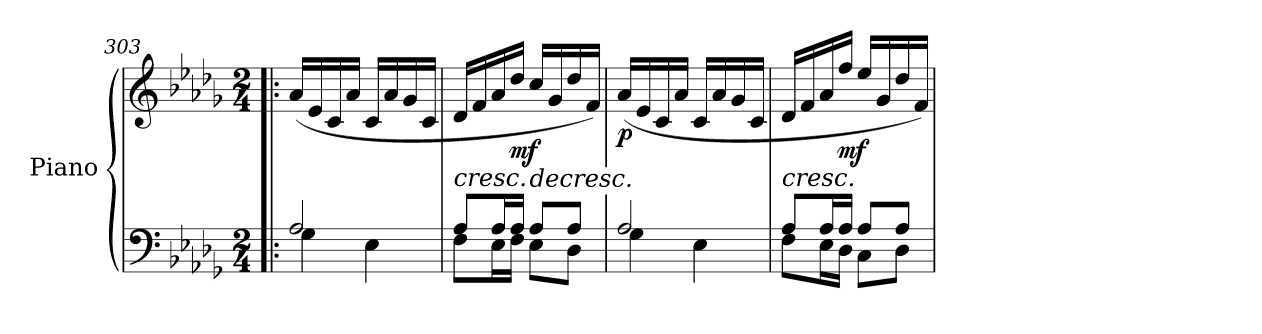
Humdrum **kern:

**kern	**kern	**dynam
*part1	*part1	*part1
*staff2	*staff1	*staff1/2
*I"Piano	*	*
*I'Pno.	*	*
*clefF4	*clefG2	*
*k[b-e-a-d-g-]	*k[b-e-a-d-g-]	*
*M2/4	*M2/4	*
=303!|:	=303!|:	=303!|:
*^	*	*
2A-/	4G-\	(16a-/LL	.
.	.	16e-/	.
.	.	16c/	.
.	.	16a-/JJ	.
.	4E-\	16c/LL	.
.	.	16a-/	.
.	.	16g-/	.
.	.	16c/JJ	.
=304	=304	=304	=304
!	!	!	!LO:HP:b
8A-/L	8F\L	16d-/LL	<
.	.	16f/	.
16A-/L	16E-\L	16a-/	.
!	!	!	!LO:DY:b
16A-/JJ	16F\JJ	16dd-/JJ	mf
!	!	!	!LO:HP:b
8A-/L	8E-\L	16cc/LL	>
.	.	16g-/	.
8A-/J	8D-\J	16dd-/	.
.	.	16f/JJ)	.
*v	*v	*	*
.	.	[
=305	=305	=305
*^	*	*
!	!	!	!LO:DY:b
2A-/	4G-\	(16a-/LL	p
.	.	16e-/	.
.	.	16c/	.
.	.	16a-/JJ	.
.	4E-\	16c/LL	.
.	.	16a-/	.
.	.	16g-/	.
.	.	16c/JJ	.
!!LO:LB:g=z
=306	=306	=306	=306
!	!	!	!LO:HP:b
8A-/L	8F\L	16d-/LL	<
.	.	16f/	.
16A-/L	16E-\L	16a-/	.
!	!	!	!LO:DY:n=1:b
16A-/JJ	16D-\JJ	16ff/JJ	] mf
8A-/L	8C\L	16ee-/LL	.
.	.	16g-/	.
8A-/J	8D-\J	16dd-/	.
.	.	16f/JJ)	.
*v	*v	*	*
.	.	[
=	=	=
*-	*-	*-
